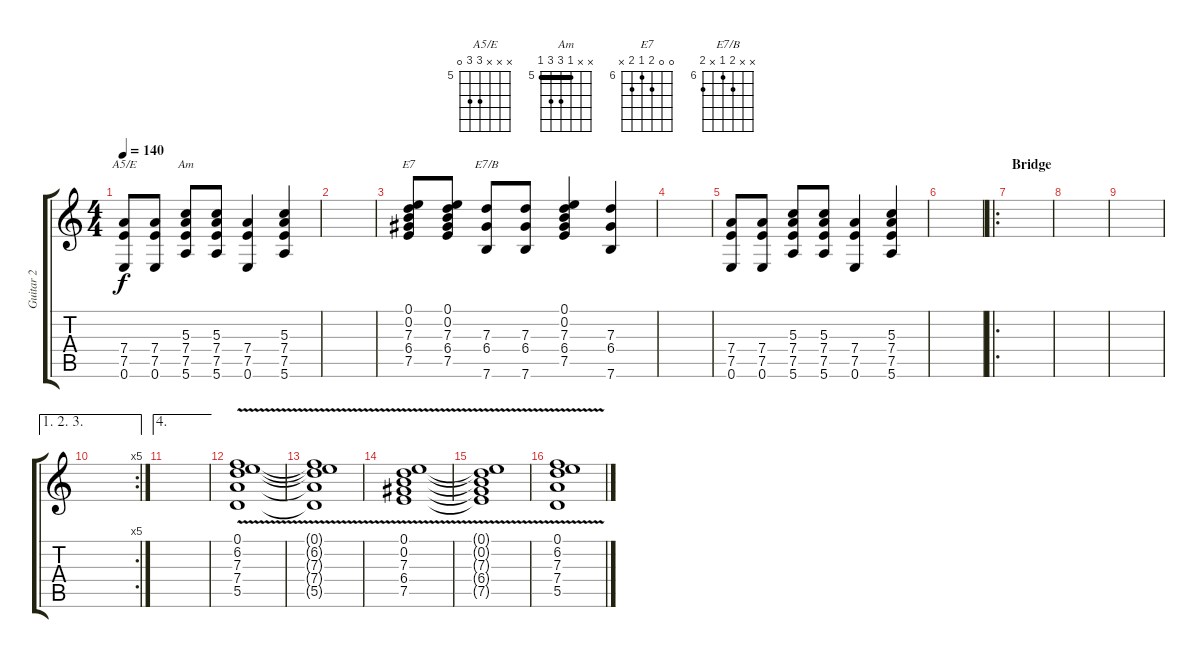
\track ("Guitar 2" "Guitar 2") {instrument acousticguitarnylon}
\staff {score tabs}
\tuning (E4 B3 G3 D3 A2 E2) {hide}
\chord ("A5/E" x x x 7 7 0) {firstfret 5}
\chord ("Am" x x 5 7 7 5) {firstfret 5 barre 5}
\chord ("E7" 0 0 7 6 7 x) {firstfret 6}
\chord ("E7/B" x x 7 6 x 7) {firstfret 6}
\ts (4 4)
\tempo 140
\clef g2
\ks c
(7.4 7.5 0.6).8{ch "A5/E" dy f} (7.4 7.5 0.6).8 (5.3 7.4 7.5 5.6).8{ch "Am"} (5.3 7.4 7.5 5.6).8 (7.4 7.5 0.6).4 (5.3 7.4 7.5 5.6).4 |
|
(0.1 0.2 7.3 6.4 7.5).8{ch "E7"} (0.1 0.2 7.3 6.4 7.5).8 (7.3 6.4 7.6).8{ch "E7/B"} (7.3 6.4 7.6).8 (0.1 0.2 7.3 6.4 7.5).4 (7.3 6.4 7.6).4 |
|
(7.4 7.5 0.6).8 (7.4 7.5 0.6).8 (5.3 7.4 7.5 5.6).8 (5.3 7.4 7.5 5.6).8 (7.4 7.5 0.6).4 (5.3 7.4 7.5 5.6).4 |
|
\ro
\section ("" "Bridge")
|
|
|
\ae (1 2 3)
\rc 5
|
\ae 4
|
(0.1{v} 6.2 7.3 7.4 5.5).1 |
(0.1{t} 6.2{t} 7.3{t} 7.4{t} 5.5{t}).1 |
(0.1 0.2 7.3 6.4 7.5{v}).1 |
(0.1{t} 0.2{t} 7.3{t} 6.4{t} 7.5{t}).1 |
(0.1{v} 6.2 7.3 7.4 5.5).1
